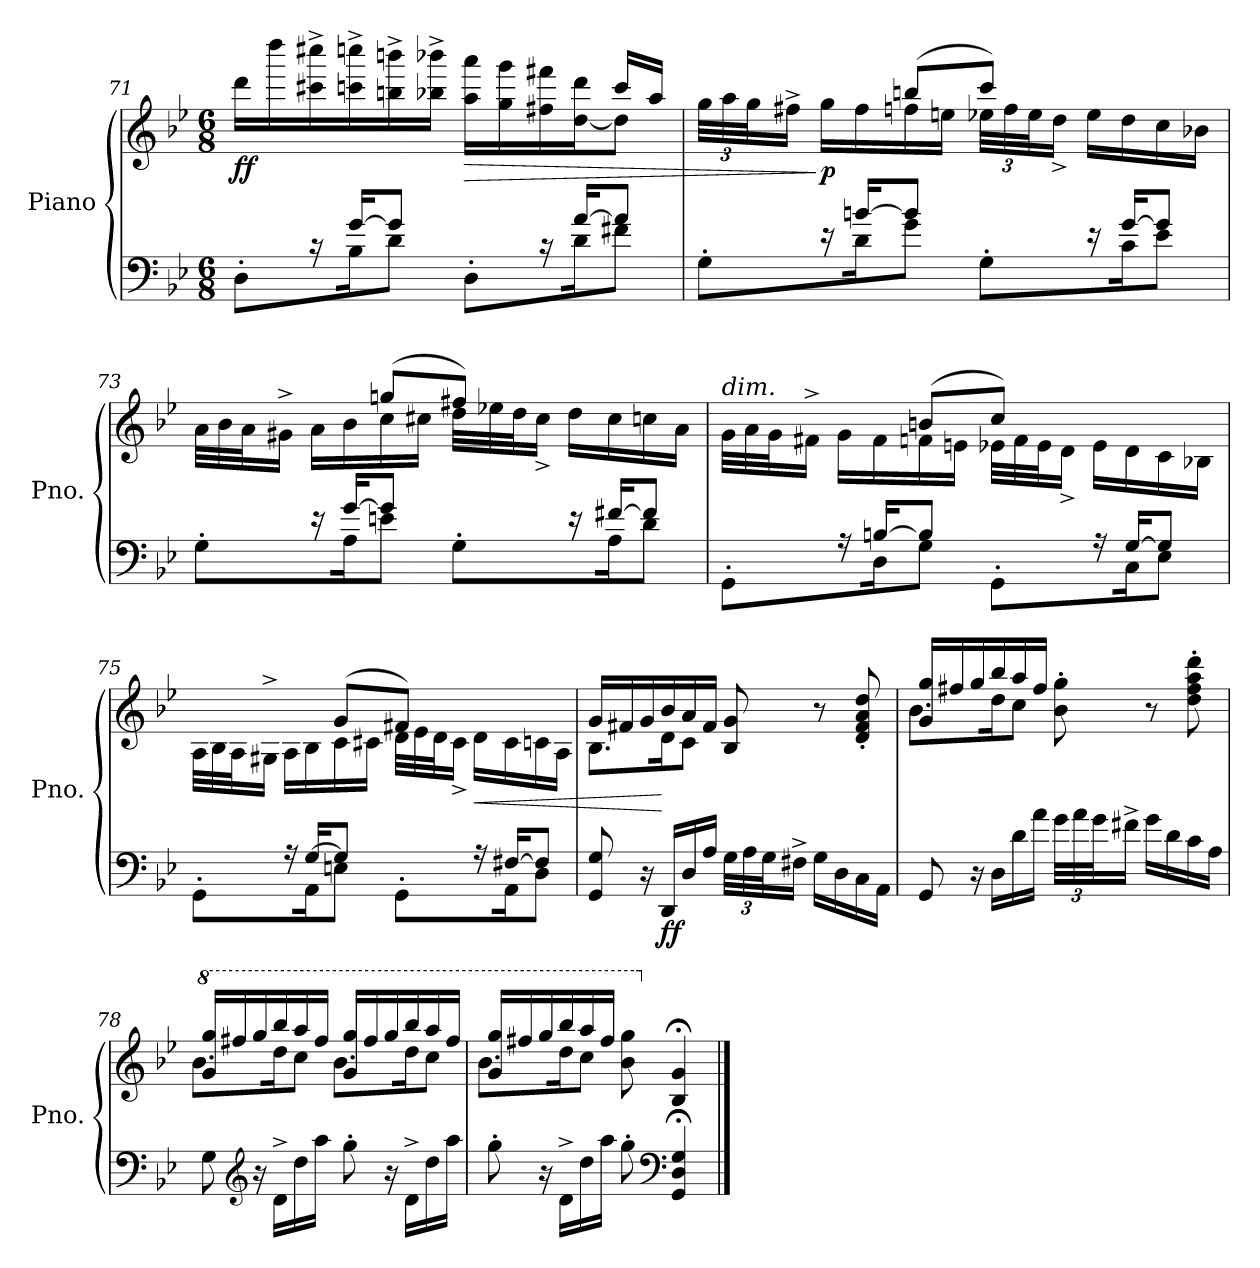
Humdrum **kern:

**kern	**kern	**dynam
*part1	*part1	*part1
*staff2	*staff1	*staff1/2
*I"Piano	*	*
*I'Pno.	*	*
!!LO:LB:g=z
*clefF4	*clefG2	*
*k[b-e-]	*k[b-e-]	*
*M6/8	*M6/8	*
=71	=71	=71
*^	*^	*
!	!	!	!	!LO:DY:b
8.ryy	8D'\L	4ryy	16ddd\LL	ff
.	.	.	16dddd\	.
.	16rc	.	16ccc#X\^ 16cccc#X\^	.
[16g/KL	16B-\K	.	16cccn\^ 16ccccn\^	.
8g/J]	8d\J	8ryy	16bbn\^ 16bbbn\^	.
.	.	.	16bb-X\^ 16bbb-X\^JJ	.
!	!	!	!	!LO:HP:b
8.ryy	8D'\L	8ryy	16aa\ 16aaa\LL	>
.	.	.	16gg\ 16ggg\	.
.	16rc	8ryy	16ff#X\ 16fff#X\	.
[16a/KL	16d\K	.	[16dd\ 16ddd\J	.
8a/J]	8f#X\J	16ccc/LL	8dd\J]	.
.	.	16aa/JJ	.	.
=72	=72	=72	=72	=72
*	*	*	*Xbrackettup	*
8.ryy	8G'\L	4ryy	48gg\LLL	.
.	.	.	48aa\	.
.	.	.	48gg\J	.
.	.	.	16ff#X^\JJ	.
!	!	!	!	!LO:DY:n=1:b
.	16re	.	16gg\LL	] p
[16bn/KL	16d\K	.	16ff#\	.
8b/J]	8g\J	(>8bbn/L	16ffn\	.
.	.	.	16een\JJ	.
8.ryy	8G'\L	8ccc/J)	48ee-X\LLL	.
.	.	.	48ff\	.
.	.	.	48ee-\J	.
.	.	.	16dd^\JJ	.
.	16re	4ryy	16ee-\LL	.
[16g/KL	16c\K	.	16dd\	.
8g/J]	8e-\J	.	16cc\	.
.	.	.	16b-X\JJ	.
=73	=73	=73	=73	=73
*	*	*	*Xtuplet	*
8.ryy	8G'\L	4ryy	48a\LLL	.
.	.	.	48b-\	.
.	.	.	48a\J	.
.	.	.	16g#X^\JJ	.
.	16re	.	16a\LL	.
[16g/KL	16A\K	.	16b-\	.
8g/J]	8en\J	(>8ggn/L	16cc\	.
.	.	.	16cc#X\JJ	.
8.ryy	8G'\L	8ff#X/J)	48dd\LLL	.
.	.	.	48ee-X\	.
.	.	.	48dd\J	.
.	.	.	16cc#^\JJ	.
.	16re	4ryy	16dd\LL	.
[16f#X/KL	16A\K	.	16cc#\	.
8f#/J]	8d\J	.	16ccn\	.
.	.	.	16a\JJ	.
!!LO:LB:g=z	!!
=74	=74	=74	=74	=74
!	!	!LO:TX:a:i:t=dim.	!	!
8.ryy	8GG'\L	4ryy	48g\LLL	.
.	.	.	48a\	.
.	.	.	48g\J	.
.	.	.	16f#X^\JJ	.
.	16rA	.	16g\LL	.
[16Bn/KL	16D\K	.	16f#\	.
8B/J]	8G\J	(>8bn/L	16fn\	.
.	.	.	16en\JJ	.
8.ryy	8GG'\L	8cc/J)	48e-X\LLL	.
.	.	.	48f\	.
.	.	.	48e-\J	.
.	.	.	16d^\JJ	.
.	16rA	4ryy	16e-\LL	.
[16G/KL	16C\K	.	16d\	.
8G/J]	8E-\J	.	16c\	.
.	.	.	16B-X\JJ	.
=75	=75	=75	=75	=75
8.ryy	8GG'\L	4ryy	48A\LLL	.
.	.	.	48B-\	.
.	.	.	48A\J	.
.	.	.	16G#X^\JJ	.
.	16rA	.	16A\LL	.
[16G/KL	16AA\K	.	16B-\	.
8G/J]	8En\J	(>8g/L	16c\	.
.	.	.	16c#X\JJ	.
8.ryy	8GG'\L	8f#X/J)	48d\LLL	.
.	.	.	48e-\	.
.	.	.	48d\J	.
.	.	.	16c#^\JJ	.
!	!	!	!	!LO:HP:b
.	16rA	4ryy	16d\LL	<
[16F#X/KL	16AA\K	.	16c#\	.
8F#/J]	8D\J	.	16cn\	.
.	.	.	16A\JJ	.
*v	*v	*	*	*
=76	=76	=76	=76
8GG/ 8G/	16g/LL	8.B-\L	.
.	16f#X/	.	.
16r	16g/	.	.
!	!	!	!LO:DY:n=1:b=2
16DD/LL	16b-/	16d\K	[ ff
16D/	16a/	8c\J	.
16A/JJ	16f#/JJ	.	.
*Xbrackettup	*	*	*
48G\LLL	8B-/ 8g/	8ryy	.
48A\	.	.	.
48G\J	.	.	.
16F#X^\JJ	.	.	.
16G\LL	8r	8ryy	.
16D\	.	.	.
16C\	8d/' 8f#/' 8a/' 8dd/'	8ryy	.
16AA\JJ	.	.	.
!!LO:LB:g=z	!!
=77	=77	=77	=77
8GG/	16g/ 16gg/LL	8.b-\L	.
.	16ff#X/	.	.
16r	16gg/	.	.
16D\LL	16bb-/	16dd\K	.
16d\	16aa/	8cc\J	.
16a\JJ	16ff#/JJ	.	.
48g\LLL	8b-\' 8gg\'	8ryy	.
48a\	.	.	.
48g\J	.	.	.
16f#X^\JJ	.	.	.
16g\LL	8r	8ryy	.
16d\	.	.	.
16c\	8dd\' 8ff#\' 8aa\' 8ddd\'	8ryy	.
16A\JJ	.	.	.
=78	=78	=78	=78
*	*8va	*	*
8G\	16gg/ 16ggg/LL	8.bb-\L	.
.	16fff#X/	.	.
*clefG2	*	*	*
16r	16ggg/	.	.
16d^\LL	16bbb-/	16ddd\K	.
16dd\	16aaa/	8ccc\J	.
16aa\JJ	16fff#/JJ	.	.
8gg'\	16gg/ 16ggg/LL	8.bb-\L	.
.	16fff#/	.	.
16r	16ggg/	.	.
16d^\LL	16bbb-/	16ddd\K	.
16dd\	16aaa/	8ccc\J	.
16aa\JJ	16fff#/JJ	.	.
=79	=79	=79	=79
8gg'\	16gg/ 16ggg/LL	8.bb-\L	.
.	16fff#X/	.	.
16r	16ggg/	.	.
16d^\LL	16bbb-/	16ddd\K	.
16dd\	16aaa/	8ccc\J	.
16aa\JJ	16fff#/JJ	.	.
8gg'\	8bb-\ 8ggg\	8ryy	.
*clefF4	*	*	*
*	*X8va	*	*
4GG/;< 4D/;< 4G/;<	4B-/;< 4g/;<	4ryy	.
*	*v	*v	*
==	==	==
*-	*-	*-
